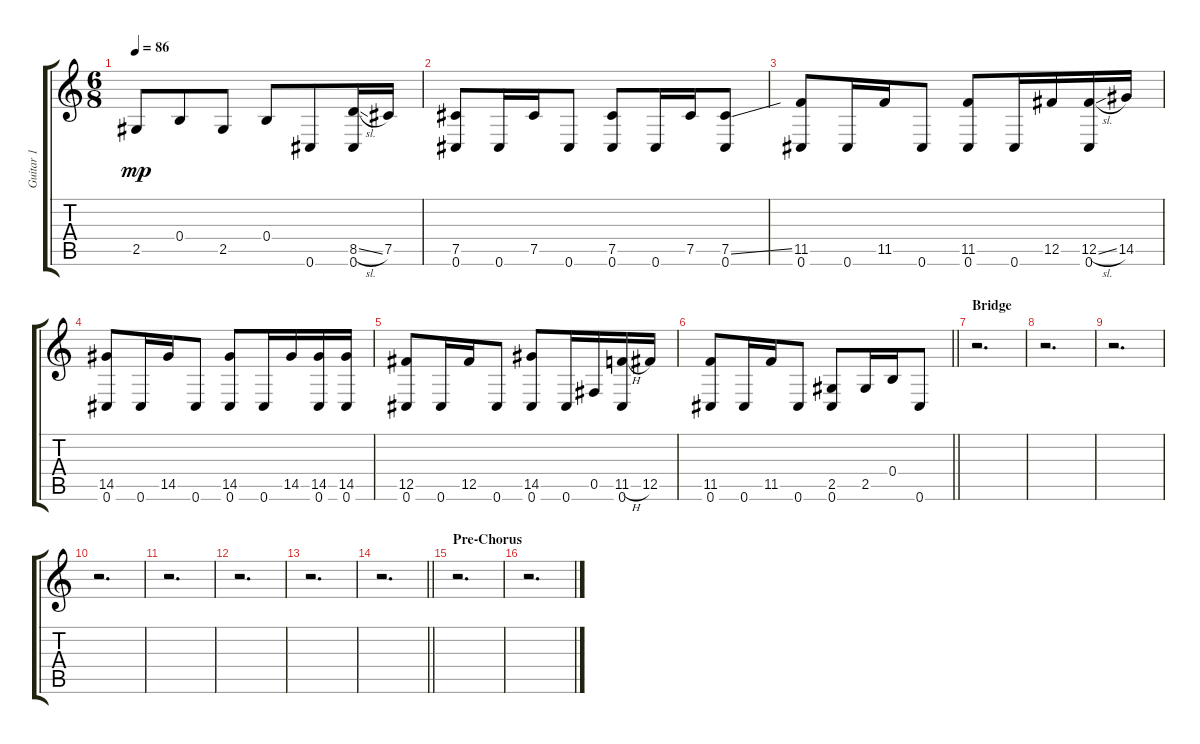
\track ("Guitar 1" "Guitar 1") {instrument electricguitarclean}
\staff {score tabs}
\tuning (Db4 Ab3 E3 B2 Gb2 Db2) {hide}
\ts (6 8)
\tempo 86
\clef g2
\ks c
2.5.8{dy mp} 0.4.8 2.5.8 0.4.8 0.6.8 (8.5{sl} 0.6).16 7.5.16 |
(7.5 0.6).8 0.6.16 7.5.16 0.6.8 (7.5 0.6).8 0.6.16 7.5.16 (7.5{ss} 0.6).8 |
(11.5 0.6).8 0.6.16 11.5.16 0.6.8 (11.5 0.6).8 0.6.16 12.5.16 (12.5{sl} 0.6).16 14.5.16 |
(14.5 0.6).8 0.6.16 14.5.16 0.6.8 (14.5 0.6).8 0.6.16 14.5.16 (14.5 0.6).16 (14.5 0.6).16 |
(12.5 0.6).8 0.6.16 12.5.16 0.6.8 (14.5 0.6).8 0.6.16 0.5.16 (11.5{h} 0.6).16 12.5.16 |
\barLineRight lightlight
(11.5 0.6).8 0.6.16 11.5.16 0.6.8 (2.5 0.6).8 2.5.16 0.4.16 0.6.8 |
\section ("" "Bridge")
r.2{d} |
r.2{d} |
r.2{d} |
r.2{d} |
r.2{d} |
r.2{d} |
r.2{d} |
\barLineRight lightlight
r.2{d} |
\section ("" "Pre-Chorus")
r.2{d} |
r.2{d}
